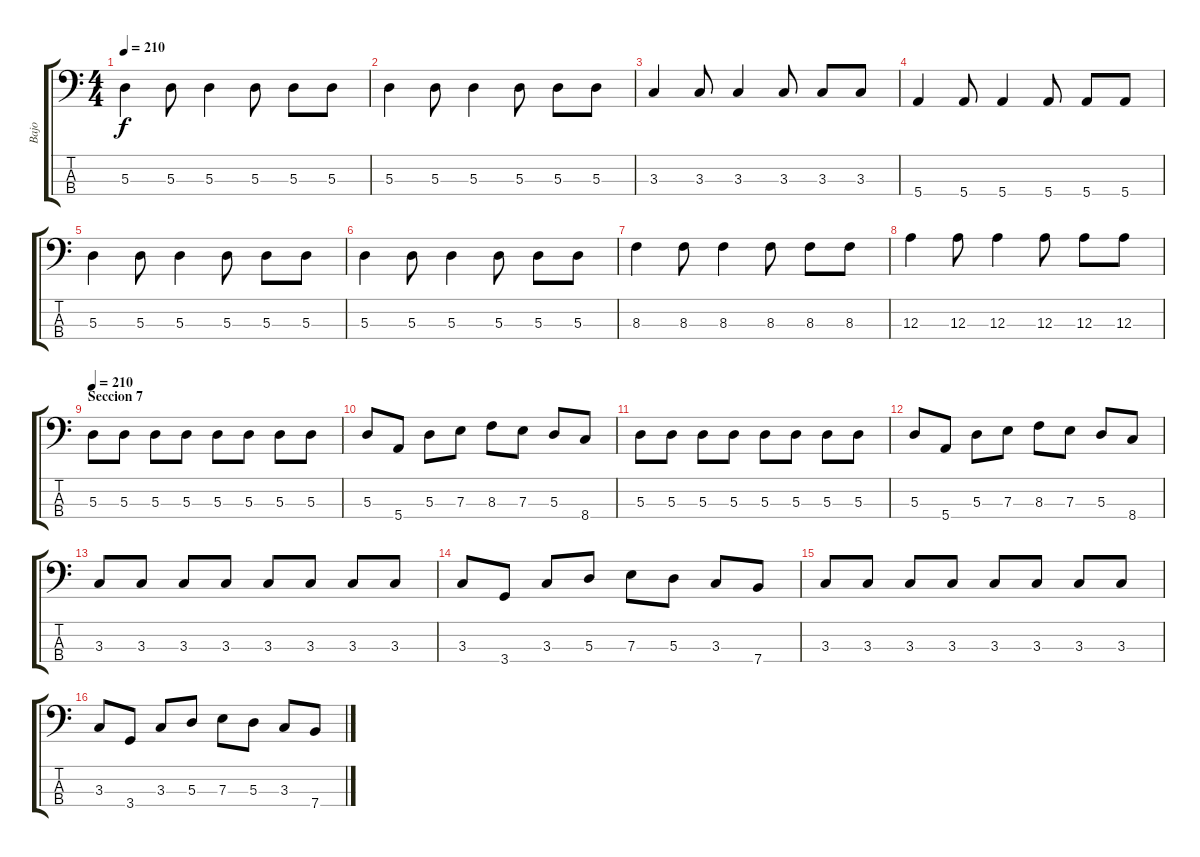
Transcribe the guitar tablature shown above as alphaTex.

\track ("Bajo" "Bajo") {instrument electricbasspick}
\staff {score tabs}
\tuning (G2 D2 A1 E1) {hide}
\ts (4 4)
\tempo 210
\clef f4
\ks c
5.3.4{dy f} 5.3.8 5.3.4 5.3.8 5.3.8 5.3.8 |
5.3.4 5.3.8 5.3.4 5.3.8 5.3.8 5.3.8 |
3.3.4 3.3.8 3.3.4 3.3.8 3.3.8 3.3.8 |
5.4.4 5.4.8 5.4.4 5.4.8 5.4.8 5.4.8 |
5.3.4 5.3.8 5.3.4 5.3.8 5.3.8 5.3.8 |
5.3.4 5.3.8 5.3.4 5.3.8 5.3.8 5.3.8 |
8.3.4 8.3.8 8.3.4 8.3.8 8.3.8 8.3.8 |
12.3.4 12.3.8 12.3.4 12.3.8 12.3.8 12.3.8 |
\section ("" "Seccion 7")
\tempo 210
5.3.8{volume 15} 5.3.8 5.3.8 5.3.8 5.3.8 5.3.8 5.3.8 5.3.8 |
5.3.8 5.4.8 5.3.8 7.3.8 8.3.8 7.3.8 5.3.8 8.4.8 |
5.3.8 5.3.8 5.3.8 5.3.8 5.3.8 5.3.8 5.3.8 5.3.8 |
5.3.8 5.4.8 5.3.8 7.3.8 8.3.8 7.3.8 5.3.8 8.4.8 |
3.3.8 3.3.8 3.3.8 3.3.8 3.3.8 3.3.8 3.3.8 3.3.8 |
3.3.8 3.4.8 3.3.8 5.3.8 7.3.8 5.3.8 3.3.8 7.4.8 |
3.3.8 3.3.8 3.3.8 3.3.8 3.3.8 3.3.8 3.3.8 3.3.8 |
3.3.8 3.4.8 3.3.8 5.3.8 7.3.8 5.3.8 3.3.8 7.4.8
